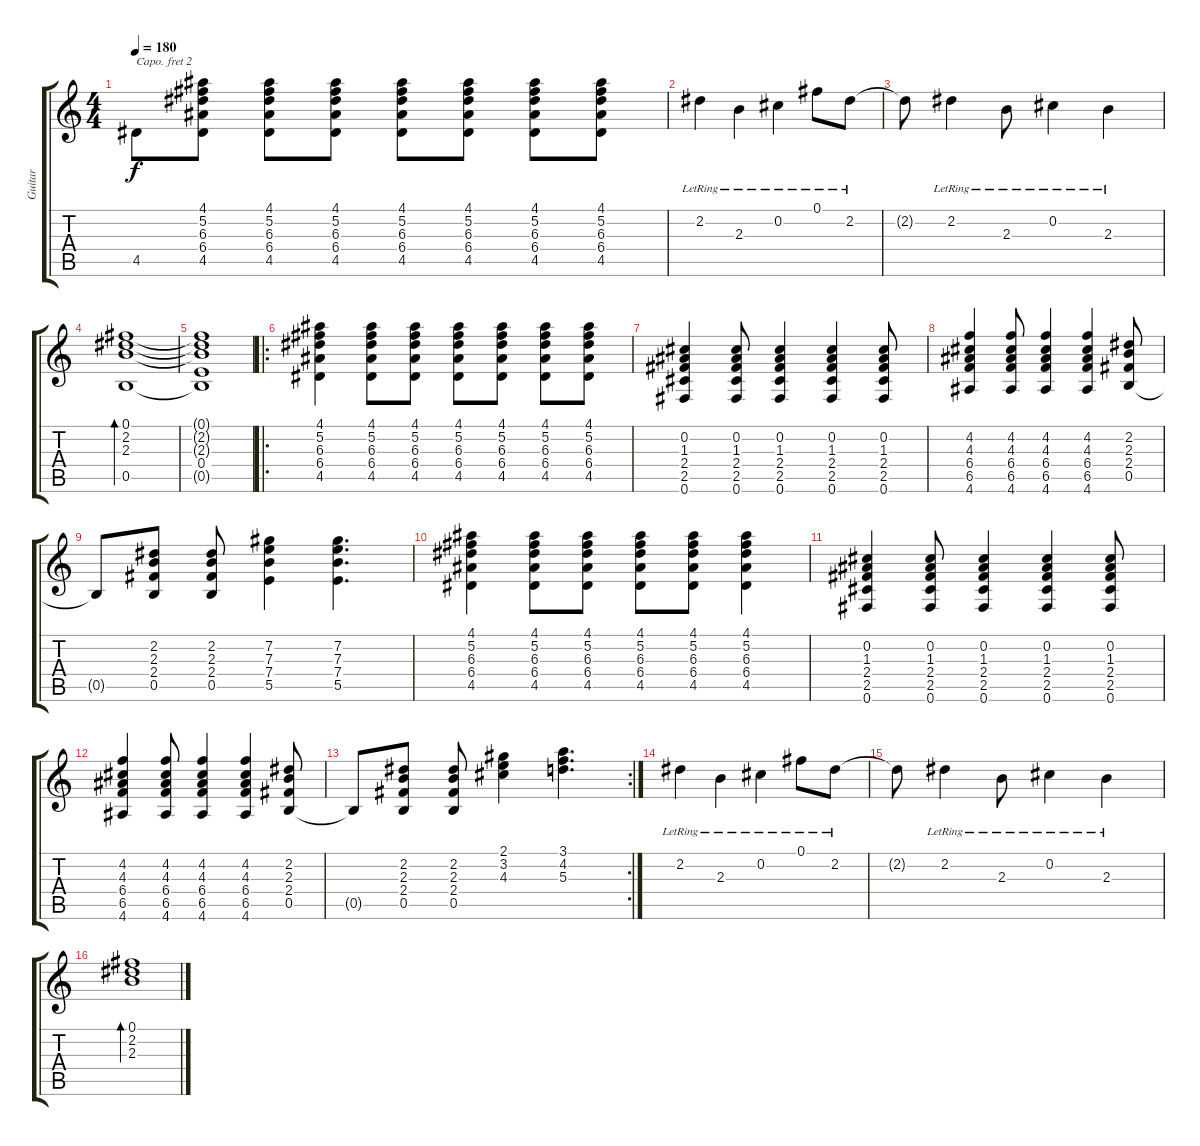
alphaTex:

\track ("Guitar" "Guitar") {instrument acousticguitarsteel}
\staff {score tabs}
\capo 2
\tuning (E4 B3 G3 D3 A2 E2) {hide}
\ts (4 4)
\tempo 180
\clef g2
\ks c
4.5{t}.8{dy f} (4.1 5.2 6.3 6.4 4.5).8 (4.1 5.2 6.3 6.4 4.5).8 (4.1 5.2 6.3 6.4 4.5).8 (4.1 5.2 6.3 6.4 4.5).8 (4.1 5.2 6.3 6.4 4.5).8 (4.1 5.2 6.3 6.4 4.5).8 (4.1 5.2 6.3 6.4 4.5).8 |
2.2{lr}.4 2.3{lr}.4 0.2{lr}.4 0.1{lr}.8 2.2{lr}.8 |
2.2{t}.8 2.2{lr}.4 2.3{lr}.8 0.2{lr}.4 2.3{lr}.4 |
(0.1 2.2 2.3 0.5).1{bd 120} |
(0.1{t} 2.2{t} 2.3{t} 0.4 0.5{t}).1 |
\ro
(4.1 5.2 6.3 6.4 4.5).4 (4.1 5.2 6.3 6.4 4.5).8 (4.1 5.2 6.3 6.4 4.5).8 (4.1 5.2 6.3 6.4 4.5).8 (4.1 5.2 6.3 6.4 4.5).8 (4.1 5.2 6.3 6.4 4.5).8 (4.1 5.2 6.3 6.4 4.5).8 |
(0.2 1.3 2.4 2.5 0.6).4 (0.2 1.3 2.4 2.5 0.6).8 (0.2 1.3 2.4 2.5 0.6).4 (0.2 1.3 2.4 2.5 0.6).4 (0.2 1.3 2.4 2.5 0.6).8 |
(4.2 4.3 6.4 6.5 4.6).4 (4.2 4.3 6.4 6.5 4.6).8 (4.2 4.3 6.4 6.5 4.6).4 (4.2 4.3 6.4 6.5 4.6).4 (2.2 2.3 2.4 0.5).8 |
0.5{t}.8 (2.2 2.3 2.4 0.5).8 (2.2 2.3 2.4 0.5).8 (7.2 7.3 7.4 5.5).4 (7.2 7.3 7.4 5.5).4{d} |
(4.1 5.2 6.3 6.4 4.5).4 (4.1 5.2 6.3 6.4 4.5).8 (4.1 5.2 6.3 6.4 4.5).8 (4.1 5.2 6.3 6.4 4.5).8 (4.1 5.2 6.3 6.4 4.5).8 (4.1 5.2 6.3 6.4 4.5).4 |
(0.2 1.3 2.4 2.5 0.6).4 (0.2 1.3 2.4 2.5 0.6).8 (0.2 1.3 2.4 2.5 0.6).4 (0.2 1.3 2.4 2.5 0.6).4 (0.2 1.3 2.4 2.5 0.6).8 |
(4.2 4.3 6.4 6.5 4.6).4 (4.2 4.3 6.4 6.5 4.6).8 (4.2 4.3 6.4 6.5 4.6).4 (4.2 4.3 6.4 6.5 4.6).4 (2.2 2.3 2.4 0.5).8 |
\rc 2
0.5{t}.8 (2.2 2.3 2.4 0.5).8 (2.2 2.3 2.4 0.5).8 (2.1 3.2 4.3).4 (3.1 4.2 5.3).4{d} |
2.2{lr}.4 2.3{lr}.4 0.2{lr}.4 0.1{lr}.8 2.2{lr}.8 |
2.2{t}.8 2.2{lr}.4 2.3{lr}.8 0.2{lr}.4 2.3{lr}.4 |
(0.1 2.2 2.3).1{bd 120}
